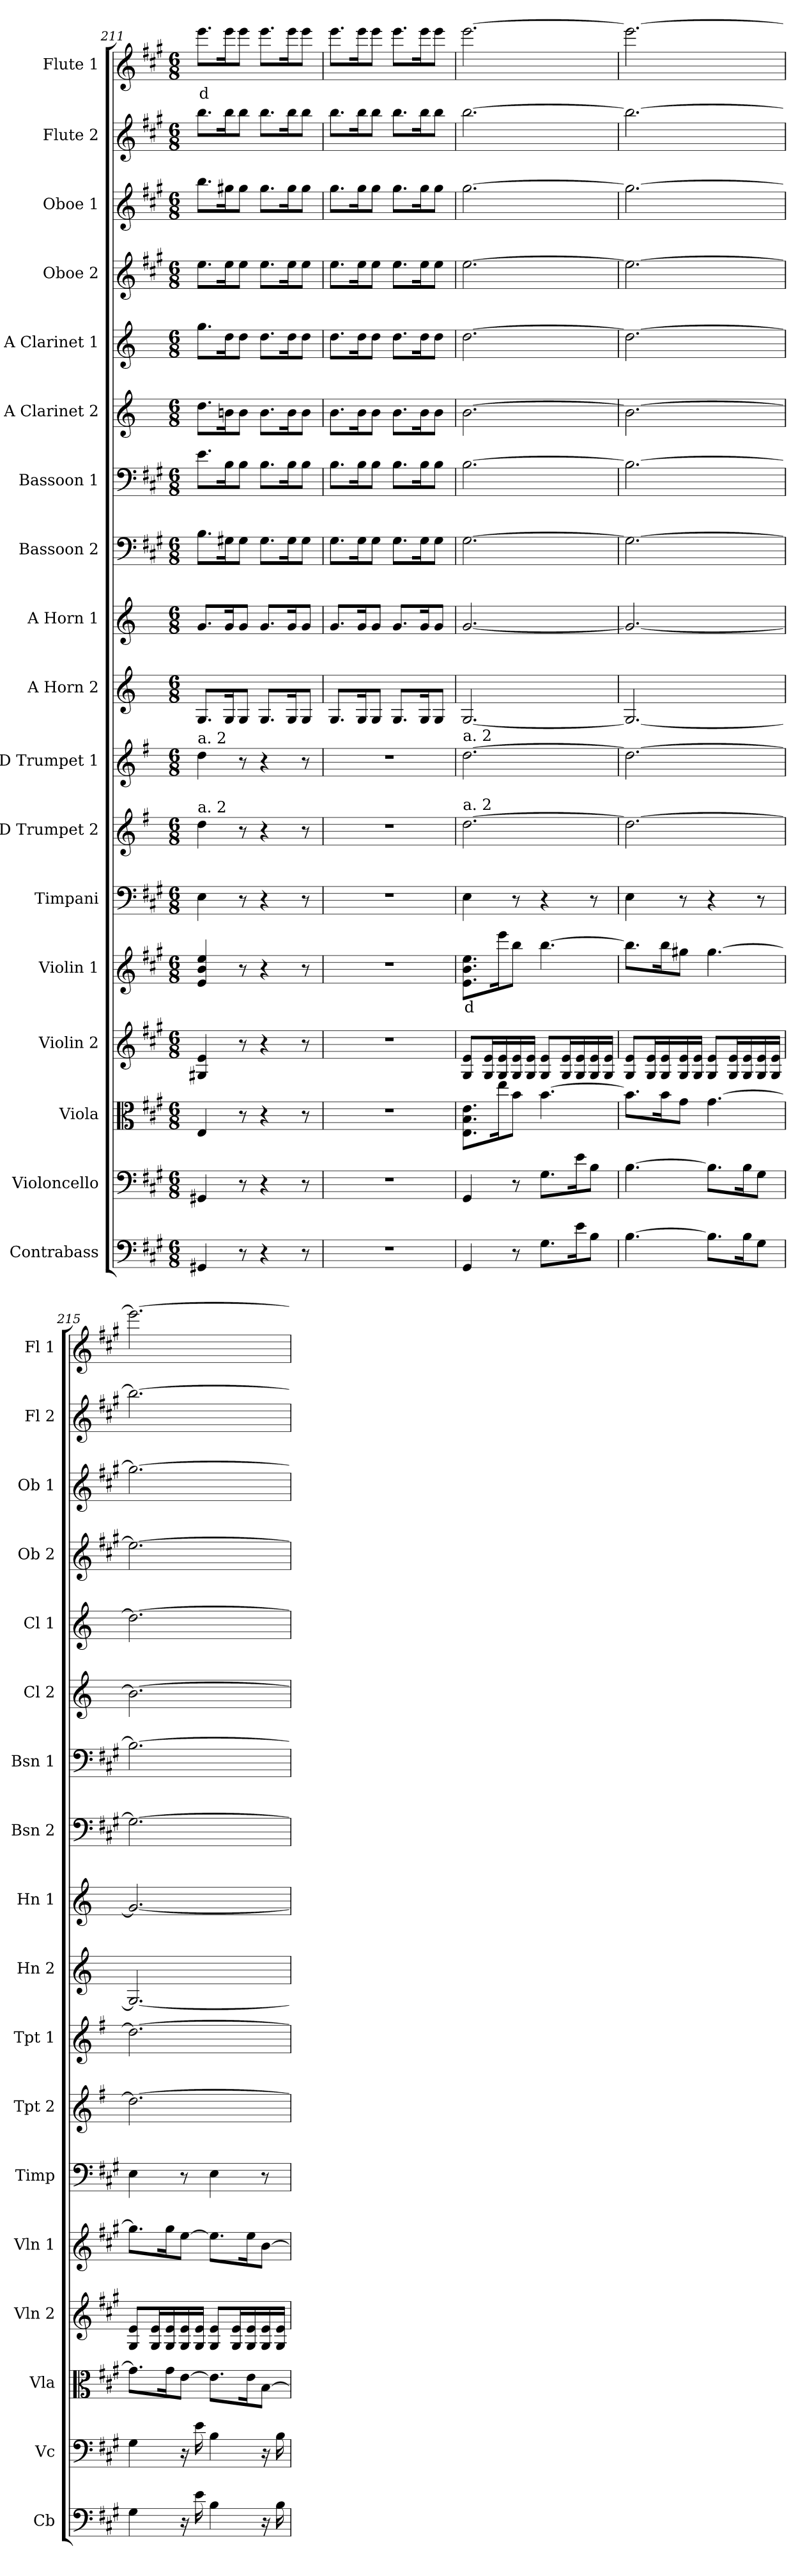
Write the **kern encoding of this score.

**kern	**kern	**kern	**kern	**kern	**text	**kern	**kern	**kern	**kern	**kern	**kern	**kern	**kern	**kern	**kern	**kern	**kern	**kern	**text
*part18	*part17	*part16	*part15	*part14	*part14	*part13	*part12	*part11	*part10	*part9	*part8	*part7	*part6	*part5	*part4	*part3	*part2	*part1	*part1
*staff18	*staff17	*staff16	*staff15	*staff14	*staff14	*staff13	*staff12	*staff11	*staff10	*staff9	*staff8	*staff7	*staff6	*staff5	*staff4	*staff3	*staff2	*staff1	*staff1
*I"Contrabass	*I"Violoncello	*I"Viola	*I"Violin 2	*I"Violin 1	*	*I"Timpani	*I"D Trumpet 2	*I"D Trumpet 1	*I"A Horn 2	*I"A Horn 1	*I"Bassoon 2	*I"Bassoon 1	*I"A Clarinet 2	*I"A Clarinet 1	*I"Oboe 2	*I"Oboe 1	*I"Flute 2	*I"Flute 1	*
*I'Cb	*I'Vc	*I'Vla	*I'Vln 2	*I'Vln 1	*	*I'Timp	*I'Tpt 2	*I'Tpt 1	*I'Hn 2	*I'Hn 1	*I'Bsn 2	*I'Bsn 1	*I'Cl 2	*I'Cl 1	*I'Ob 2	*I'Ob 1	*I'Fl 2	*I'Fl 1	*
*clefF4	*clefF4	*clefC3	*clefG2	*clefG2	*	*clefF4	*clefG2	*clefG2	*clefG2	*clefG2	*clefF4	*clefF4	*clefG2	*clefG2	*clefG2	*clefG2	*clefG2	*clefG2	*
*ITrd7c12	*	*	*	*	*	*	*ITrd-1c-2	*ITrd-1c-2	*ITrd2c3	*ITrd2c3	*	*	*ITrd2c3	*ITrd2c3	*	*	*	*	*
*k[f#c#g#]	*k[f#c#g#]	*k[f#c#g#]	*k[f#c#g#]	*k[f#c#g#]	*	*k[f#c#g#]	*k[f#c#g#]	*k[f#c#g#]	*k[f#c#g#]	*k[f#c#g#]	*k[f#c#g#]	*k[f#c#g#]	*k[f#c#g#]	*k[f#c#g#]	*k[f#c#g#]	*k[f#c#g#]	*k[f#c#g#]	*k[f#c#g#]	*
*M6/8	*M6/8	*M6/8	*M6/8	*M6/8	*	*M6/8	*M6/8	*M6/8	*M6/8	*M6/8	*M6/8	*M6/8	*M6/8	*M6/8	*M6/8	*M6/8	*M6/8	*M6/8	*
=211	=211	=211	=211	=211	=211	=211	=211	=211	=211	=211	=211	=211	=211	=211	=211	=211	=211	=211	=211
!	!	!	!	!	!	!	!	!LO:TX:a:t=a. 2	!	!	!	!	!	!	!	!	!	!	!
!	!	!	!	!	!	!	!LO:TX:a:t=a. 2	!	!	!	!	!	!	!	!	!	!	!	!
!	!	!	!	!	!	!	!	!	!	!	!	!	!	!	!	!	!	!	!LO:LY:b:color=#FF0000
4GGG#X/	4GG#X/	4E/	4G#X/ 4e/	4e/ 4b/ 4ee/	.	4E\	4ee\	4ee\	8.E/L	8.e/L	8.B\L	8.e\L	8.b\L	8.ee\L	8.ee\L	8.bb\L	8.bb\L	8.eee\L	d
.	.	.	.	.	.	.	.	.	16E/K	16e/K	16G#X\K	16B\K	16g#X\K	16b\K	16ee\K	16gg#X\K	16bb\K	16eee\K	.
8r	8r	8r	8r	8r	.	8r	8r	8r	8E/J	8e/J	8G#\J	8B\J	8g#\J	8b\J	8ee\J	8gg#\J	8bb\J	8eee\J	.
4r	4r	4r	4r	4r	.	4r	4r	4r	8.E/L	8.e/L	8.G#\L	8.B\L	8.g#\L	8.b\L	8.ee\L	8.gg#\L	8.bb\L	8.eee\L	.
.	.	.	.	.	.	.	.	.	16E/K	16e/K	16G#\K	16B\K	16g#\K	16b\K	16ee\K	16gg#\K	16bb\K	16eee\K	.
8r	8r	8r	8r	8r	.	8r	8r	8r	8E/J	8e/J	8G#\J	8B\J	8g#\J	8b\J	8ee\J	8gg#\J	8bb\J	8eee\J	.
=212	=212	=212	=212	=212	=212	=212	=212	=212	=212	=212	=212	=212	=212	=212	=212	=212	=212	=212	=212
2.r	2.r	2.r	2.r	2.r	.	2.r	2.r	2.r	8.E/L	8.e/L	8.G#\L	8.B\L	8.g#\L	8.b\L	8.ee\L	8.gg#\L	8.bb\L	8.eee\L	.
.	.	.	.	.	.	.	.	.	16E/K	16e/K	16G#\K	16B\K	16g#\K	16b\K	16ee\K	16gg#\K	16bb\K	16eee\K	.
.	.	.	.	.	.	.	.	.	8E/J	8e/J	8G#\J	8B\J	8g#\J	8b\J	8ee\J	8gg#\J	8bb\J	8eee\J	.
.	.	.	.	.	.	.	.	.	8.E/L	8.e/L	8.G#\L	8.B\L	8.g#\L	8.b\L	8.ee\L	8.gg#\L	8.bb\L	8.eee\L	.
.	.	.	.	.	.	.	.	.	16E/K	16e/K	16G#\K	16B\K	16g#\K	16b\K	16ee\K	16gg#\K	16bb\K	16eee\K	.
.	.	.	.	.	.	.	.	.	8E/J	8e/J	8G#\J	8B\J	8g#\J	8b\J	8ee\J	8gg#\J	8bb\J	8eee\J	.
=213	=213	=213	=213	=213	=213	=213	=213	=213	=213	=213	=213	=213	=213	=213	=213	=213	=213	=213	=213
!	!	!	!	!	!	!	!	!LO:TX:a:t=a. 2	!	!	!	!	!	!	!	!	!	!	!
!	!	!	!	!	!	!	!LO:TX:a:t=a. 2	!	!	!	!	!	!	!	!	!	!	!	!
!	!	!	!	!	!LO:LY:b:color=#FF0000	!	!	!	!	!	!	!	!	!	!	!	!	!	!
4GGG#/	4GG#/	8.E\ 8.B\ 8.e\L	8G#/ 8e/L	8.e\ 8.b\ 8.ee\L	d	4E\	[2.ee\	[2.ee\	[2.E/	[2.e/	[2.G#\	[2.B\	[2.g#\	[2.b\	[2.ee\	[2.gg#\	[2.bb\	[2.eee\	.
.	.	.	16G#/ 16e/L	.	.	.	.	.	.	.	.	.	.	.	.	.	.	.	.
.	.	16ee\K	16G#/ 16e/	16eee\K	.	.	.	.	.	.	.	.	.	.	.	.	.	.	.
8r	8r	8b\J	16G#/ 16e/	8bb\J	.	8r	.	.	.	.	.	.	.	.	.	.	.	.	.
.	.	.	16G#/ 16e/JJ	.	.	.	.	.	.	.	.	.	.	.	.	.	.	.	.
8.GG#\L	8.G#\L	[4.b\	8G#/ 8e/L	[4.bb\	.	4r	.	.	.	.	.	.	.	.	.	.	.	.	.
.	.	.	16G#/ 16e/L	.	.	.	.	.	.	.	.	.	.	.	.	.	.	.	.
16E\K	16e\K	.	16G#/ 16e/	.	.	.	.	.	.	.	.	.	.	.	.	.	.	.	.
8BB\J	8B\J	.	16G#/ 16e/	.	.	8r	.	.	.	.	.	.	.	.	.	.	.	.	.
.	.	.	16G#/ 16e/JJ	.	.	.	.	.	.	.	.	.	.	.	.	.	.	.	.
=214	=214	=214	=214	=214	=214	=214	=214	=214	=214	=214	=214	=214	=214	=214	=214	=214	=214	=214	=214
[4.BB\	[4.B\	8.b\L]	8G#/ 8e/L	8.bb\L]	.	4E\	2.ee\_	2.ee\_	2.E/_	2.e/_	2.G#\_	2.B\_	2.g#\_	2.b\_	2.ee\_	2.gg#\_	2.bb\_	2.eee\_	.
.	.	.	16G#/ 16e/L	.	.	.	.	.	.	.	.	.	.	.	.	.	.	.	.
.	.	16b\K	16G#/ 16e/	16bb\K	.	.	.	.	.	.	.	.	.	.	.	.	.	.	.
.	.	8g#\J	16G#/ 16e/	8gg#X\J	.	8r	.	.	.	.	.	.	.	.	.	.	.	.	.
.	.	.	16G#/ 16e/JJ	.	.	.	.	.	.	.	.	.	.	.	.	.	.	.	.
8.BB\L]	8.B\L]	[4.g#\	8G#/ 8e/L	[4.gg#\	.	4r	.	.	.	.	.	.	.	.	.	.	.	.	.
.	.	.	16G#/ 16e/L	.	.	.	.	.	.	.	.	.	.	.	.	.	.	.	.
16BB\K	16B\K	.	16G#/ 16e/	.	.	.	.	.	.	.	.	.	.	.	.	.	.	.	.
8GG#\J	8G#\J	.	16G#/ 16e/	.	.	8r	.	.	.	.	.	.	.	.	.	.	.	.	.
.	.	.	16G#/ 16e/JJ	.	.	.	.	.	.	.	.	.	.	.	.	.	.	.	.
!!LO:PB:g=z
=215	=215	=215	=215	=215	=215	=215	=215	=215	=215	=215	=215	=215	=215	=215	=215	=215	=215	=215	=215
4GG#\	4G#\	8.g#\L]	8G#/ 8e/L	8.gg#\L]	.	4E\	2.ee\_	2.ee\_	2.E/_	2.e/_	2.G#\_	2.B\_	2.g#\_	2.b\_	2.ee\_	2.gg#\_	2.bb\_	2.eee\_	.
.	.	.	16G#/ 16e/L	.	.	.	.	.	.	.	.	.	.	.	.	.	.	.	.
.	.	16g#\K	16G#/ 16e/	16gg#\K	.	.	.	.	.	.	.	.	.	.	.	.	.	.	.
16r	16r	[8e\J	16G#/ 16e/	[8ee\J	.	8r	.	.	.	.	.	.	.	.	.	.	.	.	.
16E\	16e\	.	16G#/ 16e/JJ	.	.	.	.	.	.	.	.	.	.	.	.	.	.	.	.
4BB\	4B\	8.e\L]	8G#/ 8e/L	8.ee\L]	.	4E\	.	.	.	.	.	.	.	.	.	.	.	.	.
.	.	.	16G#/ 16e/L	.	.	.	.	.	.	.	.	.	.	.	.	.	.	.	.
.	.	16e\K	16G#/ 16e/	16ee\K	.	.	.	.	.	.	.	.	.	.	.	.	.	.	.
16r	16r	[8B\J	16G#/ 16e/	[8b\J	.	8r	.	.	.	.	.	.	.	.	.	.	.	.	.
16BB\	16B\	.	16G#/ 16e/JJ	.	.	.	.	.	.	.	.	.	.	.	.	.	.	.	.
=	=	=	=	=	=	=	=	=	=	=	=	=	=	=	=	=	=	=	=
*-	*-	*-	*-	*-	*-	*-	*-	*-	*-	*-	*-	*-	*-	*-	*-	*-	*-	*-	*-
